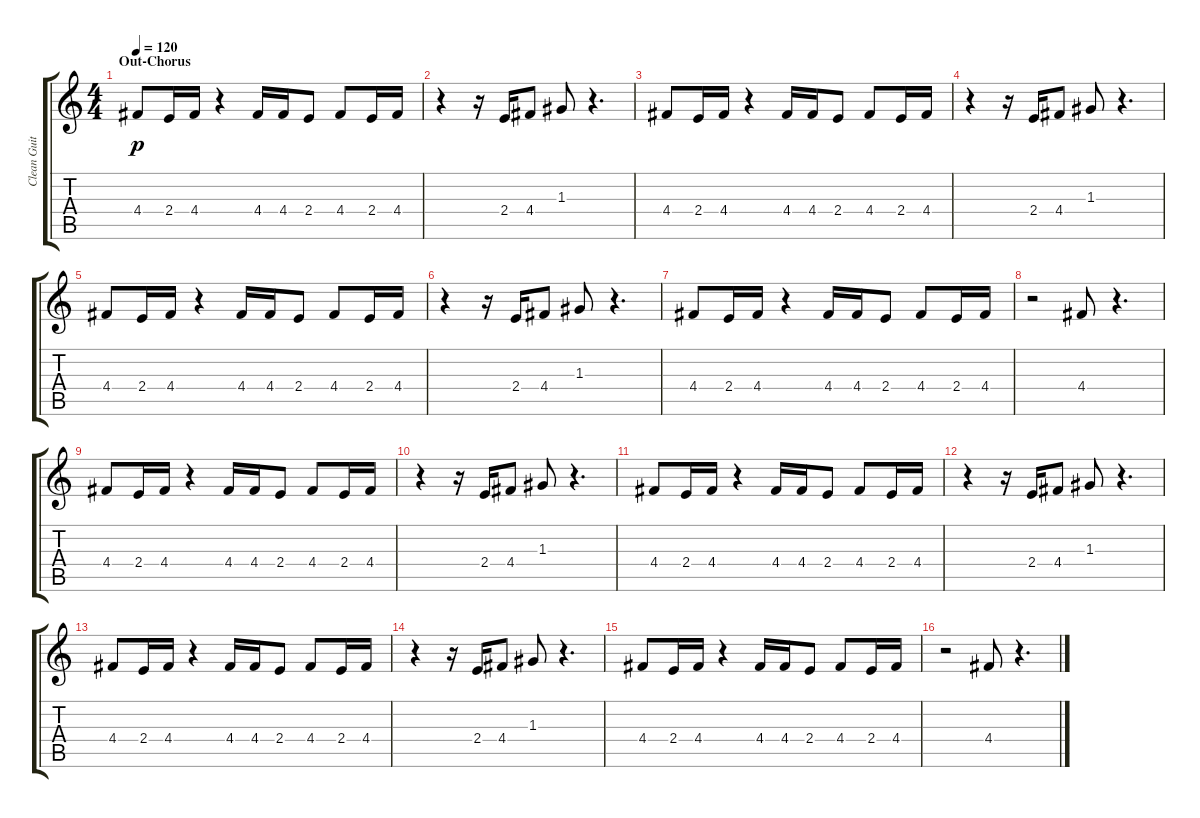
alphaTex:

\track ("Clean Guitar" "Clean Guit") {instrument banjo}
\staff {score tabs}
\tuning (E4 B3 G3 D3 A2 E2) {hide}
\displaytranspose 12
\ts (4 4)
\section ("" "Out-Chorus")
\tempo 120
\clef g2
\ks c
4.4.8{dy p} 2.4.16 4.4.16 r.4 4.4.16 4.4.16 2.4.8 4.4.8 2.4.16 4.4.16 |
r.4 r.16 2.4.16 4.4.8 1.3.8 r.4{d} |
4.4.8 2.4.16 4.4.16 r.4 4.4.16 4.4.16 2.4.8 4.4.8 2.4.16 4.4.16 |
r.4 r.16 2.4.16 4.4.8 1.3.8 r.4{d} |
4.4.8 2.4.16 4.4.16 r.4 4.4.16 4.4.16 2.4.8 4.4.8 2.4.16 4.4.16 |
r.4 r.16 2.4.16 4.4.8 1.3.8 r.4{d} |
4.4.8 2.4.16 4.4.16 r.4 4.4.16 4.4.16 2.4.8 4.4.8 2.4.16 4.4.16 |
r.2 4.4.8 r.4{d} |
4.4.8 2.4.16 4.4.16 r.4 4.4.16 4.4.16 2.4.8 4.4.8 2.4.16 4.4.16 |
r.4 r.16 2.4.16 4.4.8 1.3.8 r.4{d} |
4.4.8 2.4.16 4.4.16 r.4 4.4.16 4.4.16 2.4.8 4.4.8 2.4.16 4.4.16 |
r.4 r.16 2.4.16 4.4.8 1.3.8 r.4{d} |
4.4.8 2.4.16 4.4.16 r.4 4.4.16 4.4.16 2.4.8 4.4.8 2.4.16 4.4.16 |
r.4 r.16 2.4.16 4.4.8 1.3.8 r.4{d} |
4.4.8 2.4.16 4.4.16 r.4 4.4.16 4.4.16 2.4.8 4.4.8 2.4.16 4.4.16 |
r.2 4.4.8 r.4{d}
